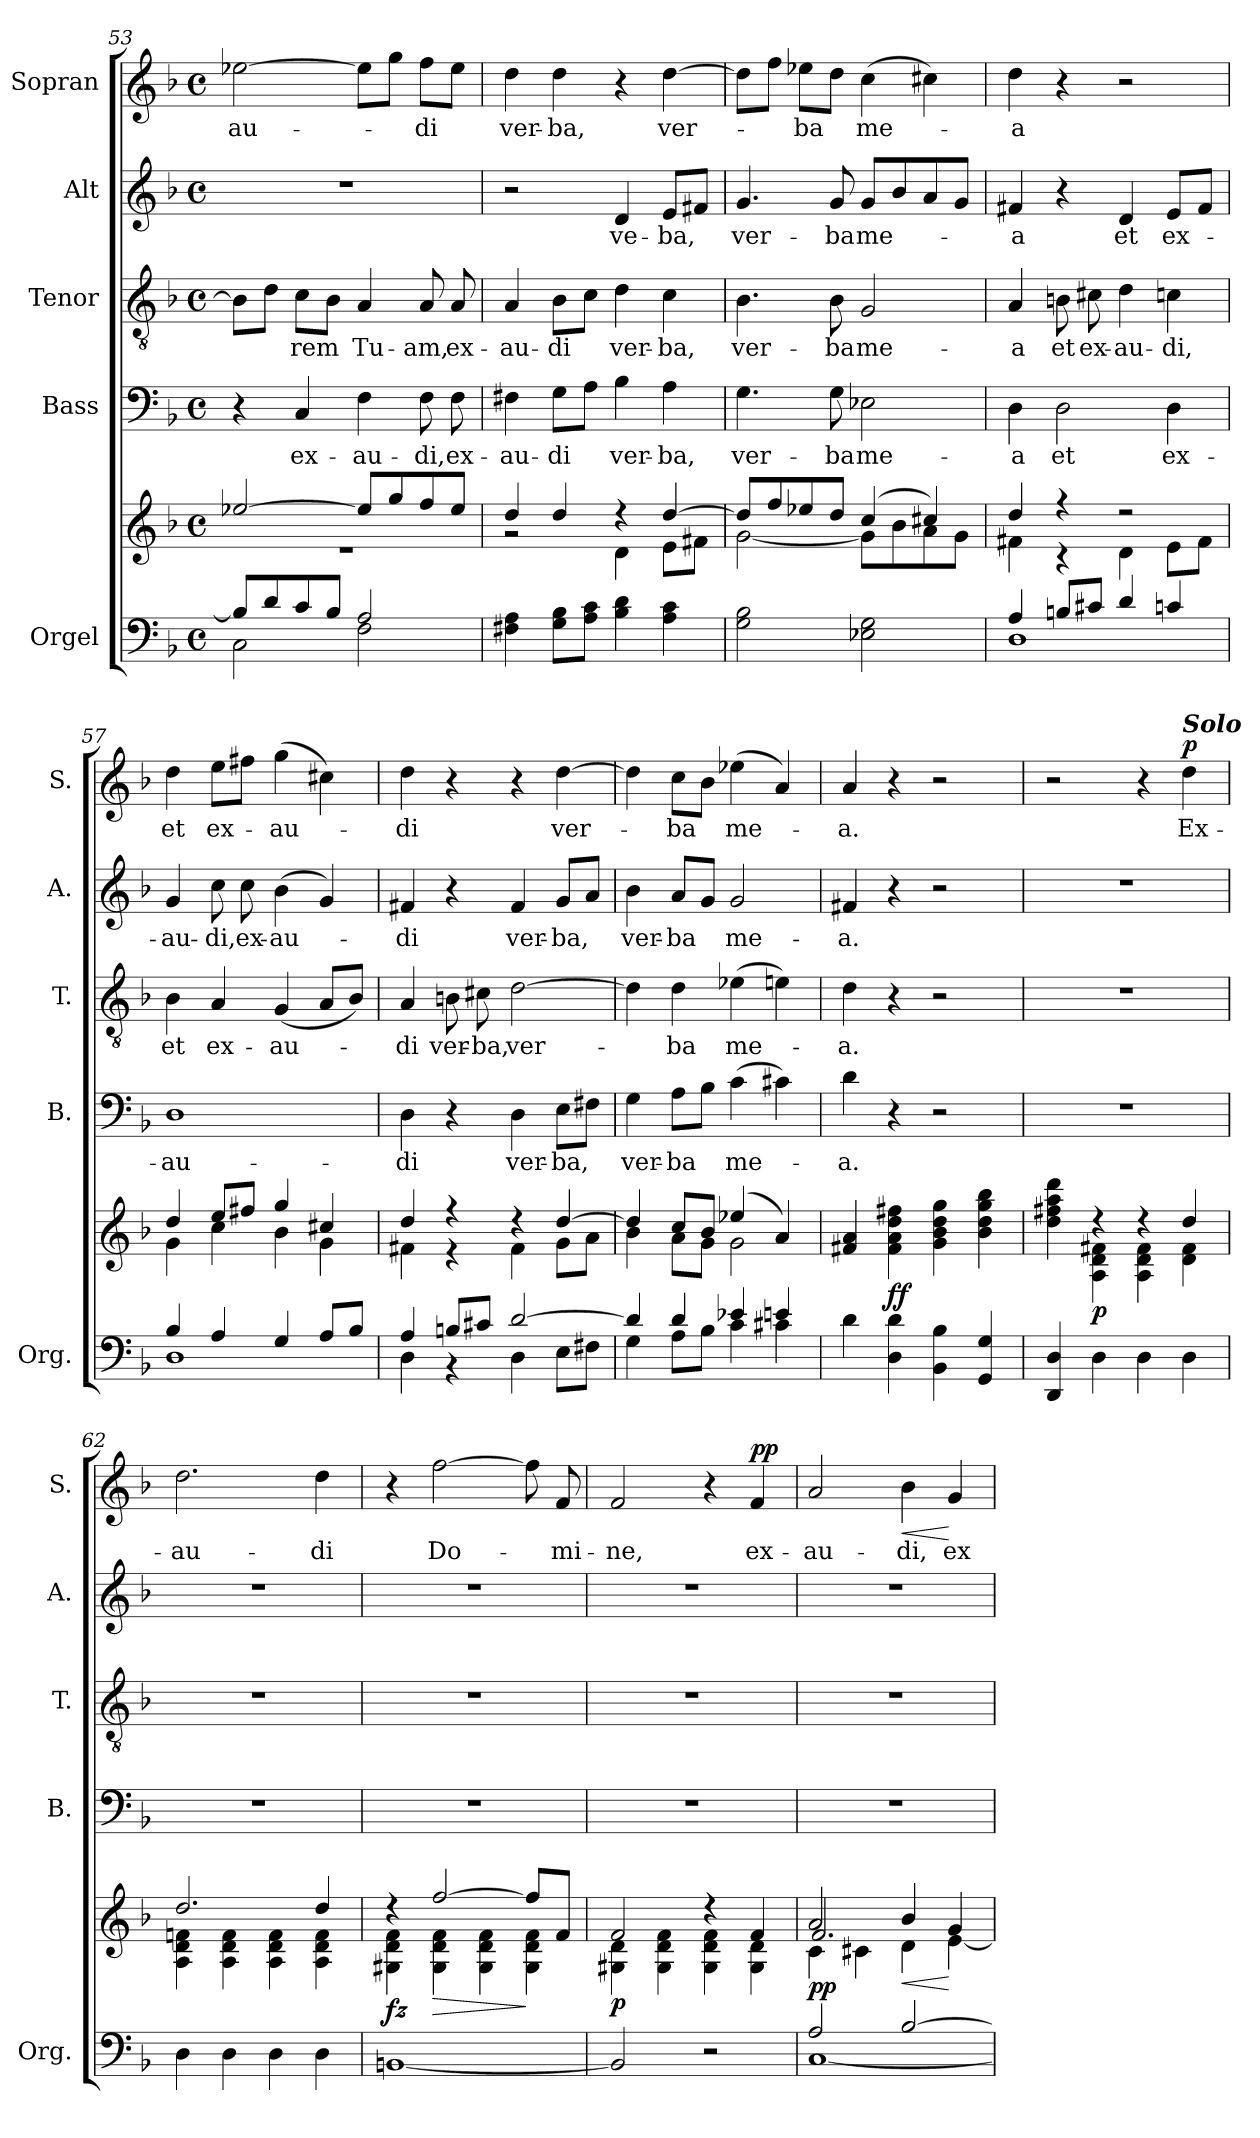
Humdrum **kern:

**kern	**kern	**dynam	**kern	**text	**kern	**text	**kern	**text	**kern	**text	**dynam
*part5	*part5	*part5	*part4	*part4	*part3	*part3	*part2	*part2	*part1	*part1	*part1
*staff6	*staff5	*staff5/6	*staff4	*staff4	*staff3	*staff3	*staff2	*staff2	*staff1	*staff1	*staff1
*I"Orgel	*	*	*I"Bass	*	*I"Tenor	*	*I"Alt	*	*I"Sopran	*	*
*I'Org.	*	*	*I'B.	*	*I'T.	*	*I'A.	*	*I'S.	*	*
!!LO:LB:g=z
*clefF4	*clefG2	*	*clefF4	*	*clefGv2	*	*clefG2	*	*clefG2	*	*
*k[b-]	*k[b-]	*	*k[b-]	*	*k[b-]	*	*k[b-]	*	*k[b-]	*	*
*F:	*F:	*	*F:	*	*F:	*	*F:	*	*F:	*	*
*M4/4	*M4/4	*	*M4/4	*	*M4/4	*	*M4/4	*	*M4/4	*	*
*met(c)	*met(c)	*	*met(c)	*	*met(c)	*	*met(c)	*	*met(c)	*	*
=53	=53	=53	=53	=53	=53	=53	=53	=53	=53	=53	=53
*^	*^	*	*	*	*	*	*	*	*	*	*
!	!	!	!	!	!	!	!	!	!	!	!	!LO:LY:b	!
8B-/L]	2C\	[>2ee-X/	1rf	.	4r	.	8B-\L]	.	1r	.	[2ee-X\	-au-	.
8d/	.	.	.	.	.	.	8d\J	.	.	.	.	.	.
!	!	!	!	!	!	!LO:LY:b	!	!LO:LY:b	!	!	!	!	!
8c/	.	.	.	.	4C/	ex-	8c\L	-rem	.	.	.	.	.
8B-/J	.	.	.	.	.	.	8B-\J	.	.	.	.	.	.
!	!	!	!	!	!	!LO:LY:b	!	!LO:LY:b	!	!	!	!	!
2A/	2F\	8ee-/L]	.	.	4F\	-au-	4A/	Tu-	.	.	8ee-\L]	.	.
.	.	8gg/	.	.	.	.	.	.	.	.	8gg\J	.	.
!	!	!	!	!	!	!LO:LY:b	!	!LO:LY:b	!	!	!	!LO:LY:b	!
.	.	8ff/	.	.	8F\	-di,	8A/	-am,	.	.	8ff\L	-di	.
!	!	!	!	!	!	!LO:LY:b	!	!LO:LY:b	!	!	!	!	!
.	.	8ee-/J	.	.	8F\	ex-	8A/	ex-	.	.	8ee-\J	.	.
*v	*v	*	*	*	*	*	*	*	*	*	*	*	*
=54	=54	=54	=54	=54	=54	=54	=54	=54	=54	=54	=54	=54
!	!	!	!	!	!LO:LY:b	!	!LO:LY:b	!	!	!	!LO:LY:b	!
4F#X\ 4A\	4dd/	2rg	.	4F#X\	-au-	4A/	-au-	2r	.	4dd\	ver-	.
!	!	!	!	!	!LO:LY:b	!	!LO:LY:b	!	!	!	!LO:LY:b	!
8G\ 8B-\L	4dd/	.	.	8G\L	-di	8B-\L	-di	.	.	4dd\	-ba,	.
8A\ 8c\J	.	.	.	8A\J	.	8c\J	.	.	.	.	.	.
!	!	!	!	!	!LO:LY:b	!	!LO:LY:b	!	!LO:LY:b	!	!	!
4B-\ 4d\	4rdd	4d\	.	4B-\	ver-	4d\	ver-	4d/	ve-	4r	.	.
!	!	!	!	!	!LO:LY:b	!	!LO:LY:b	!	!LO:LY:b	!	!LO:LY:b	!
4A\ 4c\	[>4dd/	8e\L	.	4A\	-ba,	4c\	-ba,	8e/L	-ba,	[4dd\	ver-	.
.	.	8f#X\J	.	.	.	.	.	8f#X/J	.	.	.	.
=55	=55	=55	=55	=55	=55	=55	=55	=55	=55	=55	=55	=55
!	!	!	!	!	!LO:LY:b	!	!LO:LY:b	!	!LO:LY:b	!	!	!
2G\ 2B-\	8dd/L]	[<2g\	.	4.G\	ver-	4.B-\	ver-	4.g/	ver-	8dd\L]	.	.
.	8ff/	.	.	.	.	.	.	.	.	8ff\J	.	.
!	!	!	!	!	!	!	!	!	!	!	!LO:LY:b	!
.	8ee-X/	.	.	.	.	.	.	.	.	8ee-X\L	-ba	.
!	!	!	!	!	!LO:LY:b	!	!LO:LY:b	!	!LO:LY:b	!	!	!
.	8dd/J	.	.	8G\	-ba	8B-\	-ba	8g/	-ba	8dd\J	.	.
!	!	!	!	!	!LO:LY:b	!	!LO:LY:b	!	!LO:LY:b	!	!LO:LY:b	!
2E-X\ 2G\	(4cc/	8g\L]	.	2E-X\	me-	2G/	me-	8g/L	me-	(>4cc\	me-	.
.	.	8b-\	.	.	.	.	.	8b-/	.	.	.	.
.	4cc#X/)	8a\	.	.	.	.	.	8a/	.	4cc#X\)	.	.
.	.	8g\J	.	.	.	.	.	8g/J	.	.	.	.
=56	=56	=56	=56	=56	=56	=56	=56	=56	=56	=56	=56	=56
*^	*	*	*	*	*	*	*	*	*	*	*	*
!	!	!	!	!	!	!LO:LY:b	!	!LO:LY:b	!	!LO:LY:b	!	!LO:LY:b	!
4A/	1D	4dd/	4f#X\	.	4D\	-a	4A/	-a	4f#X/	-a	4dd\	-a	.
!	!	!	!	!	!	!LO:LY:b	!	!LO:LY:b	!	!	!	!	!
8Bn/L	.	4r	4r	.	2D\	et	8Bn\	et	4r	.	4r	.	.
!	!	!	!	!	!	!	!	!LO:LY:b	!	!	!	!	!
8c#X/J	.	.	.	.	.	.	8c#X\	ex-	.	.	.	.	.
!	!	!	!	!	!	!	!	!LO:LY:b	!	!LO:LY:b	!	!	!
4d/	.	2r	4d\	.	.	.	4d\	-au-	4d/	et	2r	.	.
!	!	!	!	!	!	!LO:LY:b	!	!LO:LY:b	!	!LO:LY:b	!	!	!
4cn/	.	.	8e\L	.	4D\	ex-	4cn\	-di,	8e/L	ex-	.	.	.
.	.	.	8f#\J	.	.	.	.	.	8f#/J	.	.	.	.
=57	=57	=57	=57	=57	=57	=57	=57	=57	=57	=57	=57	=57	=57
!	!	!	!	!	!	!LO:LY:b	!	!LO:LY:b	!	!LO:LY:b	!	!LO:LY:b	!
4B-/	1D	4dd/	4g\	.	1D	-au-	4B-\	et	4g/	-au-	4dd\	et	.
!	!	!	!	!	!	!	!	!LO:LY:b	!	!LO:LY:b	!	!LO:LY:b	!
4A/	.	8ee/L	4cc\	.	.	.	4A/	ex-	8cc\	-di,	8ee\L	ex-	.
!	!	!	!	!	!	!	!	!	!	!LO:LY:b	!	!	!
.	.	8ff#X/J	.	.	.	.	.	.	8cc\	ex-	8ff#X\J	.	.
!	!	!	!	!	!	!	!	!LO:LY:b	!	!LO:LY:b	!	!LO:LY:b	!
4G/	.	4gg/	4b-\	.	.	.	(<4G/	-au-	(>4b-\	-au-	(>4gg\	-au-	.
8A/L	.	4cc#X/	4g\	.	.	.	8A/L	.	4g/)	.	4cc#X\)	.	.
8B-/J	.	.	.	.	.	.	8B-/J)	.	.	.	.	.	.
!!LO:PB:g=z
=58	=58	=58	=58	=58	=58	=58	=58	=58	=58	=58	=58	=58	=58
!	!	!	!	!	!	!LO:LY:b	!	!LO:LY:b	!	!LO:LY:b	!	!LO:LY:b	!
4A/	4D\	4dd/	4f#X\	.	4D\	-di	4A/	-di	4f#X/	-di	4dd\	-di	.
!	!	!	!	!	!	!	!	!LO:LY:b	!	!	!	!	!
8Bn/L	4r	4r	4r	.	4r	.	8Bn\	ver-	4r	.	4r	.	.
!	!	!	!	!	!	!	!	!LO:LY:b	!	!	!	!	!
8c#X/J	.	.	.	.	.	.	8c#X\	-ba,	.	.	.	.	.
!	!	!	!	!	!	!LO:LY:b	!	!LO:LY:b	!	!LO:LY:b	!	!	!
[>2d/	4D\	4rdd	4f#\	.	4D\	ver-	[2d\	ver-	4f#/	ver-	4r	.	.
!	!	!	!	!	!	!LO:LY:b	!	!	!	!LO:LY:b	!	!LO:LY:b	!
.	8E\L	[>4dd/	8g\L	.	8E\L	-ba,	.	.	8g/L	-ba,	[4dd\	ver-	.
.	8F#X\J	.	8a\J	.	8F#X\J	.	.	.	8a/J	.	.	.	.
=59	=59	=59	=59	=59	=59	=59	=59	=59	=59	=59	=59	=59	=59
!	!	!	!	!	!	!LO:LY:b	!	!	!	!LO:LY:b	!	!	!
4d/]	4G\	4dd/]	4b-\	.	4G\	ver-	4d\]	.	4b-\	ver-	4dd\]	.	.
!	!	!	!	!	!	!LO:LY:b	!	!LO:LY:b	!	!LO:LY:b	!	!LO:LY:b	!
4d/	8A\L	8cc/L	8a\L	.	8A\L	-ba	4d\	-ba	8a/L	-ba	8cc\L	-ba	.
.	8B-\J	8b-/J	8g\J	.	8B-\J	.	.	.	8g/J	.	8b-\J	.	.
!	!	!	!	!	!	!LO:LY:b	!	!LO:LY:b	!	!LO:LY:b	!	!LO:LY:b	!
4e-X/	4c\	(4ee-X/	2g\	.	(>4c\	me-	(>4e-X\	me-	2g/	me-	(>4ee-X\	me-	.
4en/	4c#X\	4a/)	.	.	4c#X\)	.	4en\)	.	.	.	4a/)	.	.
*	*	*v	*v	*	*	*	*	*	*	*	*	*	*
=60	=60	=60	=60	=60	=60	=60	=60	=60	=60	=60	=60	=60
!	!	!	!	!	!LO:LY:b	!	!LO:LY:b	!	!LO:LY:b	!	!LO:LY:b	!
*v	*v	*	*	*	*	*	*	*	*	*	*	*
4d\	4f#X/ 4a/	.	4d\	-a.	4d\	-a.	4f#X/	-a.	4a/	-a.	.
!	!	!LO:DY:b	!	!	!	!	!	!	!	!	!
4D\ 4d\	4f#\ 4a\ 4dd\ 4ff#X\	ff	4r	.	4r	.	4r	.	4r	.	.
4BB-\ 4B-\	4g\ 4b-\ 4dd\ 4gg\	.	2r	.	2r	.	2r	.	2r	.	.
4GG/ 4G/	4b-\ 4dd\ 4gg\ 4bb-\	.	.	.	.	.	.	.	.	.	.
=61	=61	=61	=61	=61	=61	=61	=61	=61	=61	=61	=61
*	*^	*	*	*	*	*	*	*	*	*	*
4DD/ 4D/	4dd\ 4ff#X\ 4aa\ 4ddd\	4ryy	.	1r	.	1r	.	1r	.	2r	.	.
!	!	!	!LO:DY:b	!	!	!	!	!	!	!	!	!
4D\	4rdd	4A\ 4d\ 4f#X\	p	.	.	.	.	.	.	.	.	.
4D\	4rdd	4A\ 4d\ 4f#\	.	.	.	.	.	.	.	4r	.	.
!	!	!	!	!	!	!	!	!	!	!LO:TX:a:Bi:t=Solo	!	!
!	!	!	!	!	!	!	!	!	!	!	!LO:LY:b	!LO:DY:a
4D\	4dd/	4d\ 4f#\	.	.	.	.	.	.	.	4dd\	Ex-	p
=62	=62	=62	=62	=62	=62	=62	=62	=62	=62	=62	=62	=62
!	!	!	!	!	!	!	!	!	!	!	!LO:LY:b	!
4D\	2.dd/	4A\ 4d\ 4fn\	.	1r	.	1r	.	1r	.	2.dd\	-au-	.
4D\	.	4A\ 4d\ 4f\	.	.	.	.	.	.	.	.	.	.
4D\	.	4A\ 4d\ 4f\	.	.	.	.	.	.	.	.	.	.
!	!	!	!	!	!	!	!	!	!	!	!LO:LY:b	!
4D\	4dd/	4A\ 4d\ 4f\	.	.	.	.	.	.	.	4dd\	-di	.
=63	=63	=63	=63	=63	=63	=63	=63	=63	=63	=63	=63	=63
!	!	!	!LO:DY:b	!	!	!	!	!	!	!	!	!
[1BBn	4rdd	4G#X\ 4d\ 4f\	fz	1r	.	1r	.	1r	.	4r	.	.
!	!	!	!LO:HP:b	!	!	!	!	!	!	!	!LO:LY:b	!
.	[>2ff/	4G#\ 4d\ 4f\	>	.	.	.	.	.	.	[2ff\	Do-	.
.	.	4G#\ 4d\ 4f\	.	.	.	.	.	.	.	.	.	.
.	8ff/L]	4G#\ 4d\ 4f\	]	.	.	.	.	.	.	8ff\]	.	.
!	!	!	!	!	!	!	!	!	!	!	!LO:LY:b	!
.	8f/J	.	.	.	.	.	.	.	.	8f/	-mi-	.
=64	=64	=64	=64	=64	=64	=64	=64	=64	=64	=64	=64	=64
!	!	!	!LO:DY:b	!	!	!	!	!	!	!	!LO:LY:b	!
2BB/]	2f/	4G#X\ 4d\	p	1r	.	1r	.	1r	.	2f/	-ne,	.
.	.	4G#\ 4d\ 4f\	.	.	.	.	.	.	.	.	.	.
2r	4rdd	4G#\ 4d\ 4f\	.	.	.	.	.	.	.	4r	.	.
!	!	!	!	!	!	!	!	!	!	!	!LO:LY:b	!LO:DY:a
.	4f/	4G#\ 4d\	.	.	.	.	.	.	.	4f/	ex-	pp
=65	=65	=65	=65	=65	=65	=65	=65	=65	=65	=65	=65	=65
*^	*	*^	*	*	*	*	*	*	*	*	*	*
!	!	!	!	!	!LO:DY:b	!	!	!	!	!	!	!	!LO:LY:b	!
2A/	[<1C	2a/	4c\	2.f/	pp	1r	.	1r	.	1r	.	2a/	-au-	.
.	.	.	4c#X\	.	.	.	.	.	.	.	.	.	.	.
!	!	!	!	!	!LO:HP:b	!	!	!	!	!	!	!	!LO:LY:b	!LO:HP:b
[>2B-/	.	4b-/	4d\	.	<	.	.	.	.	.	.	4b-\	-di,	<
!	!	!	!	!	!	!	!	!	!	!	!	!	!LO:LY:b	!
.	.	4g/	[<4e\	4ryy	[	.	.	.	.	.	.	4g/	ex-	[
*v	*v	*	*	*	*	*	*	*	*	*	*	*	*	*
*	*v	*v	*v	*	*	*	*	*	*	*	*	*	*
=	=	=	=	=	=	=	=	=	=	=	=
*-	*-	*-	*-	*-	*-	*-	*-	*-	*-	*-	*-
